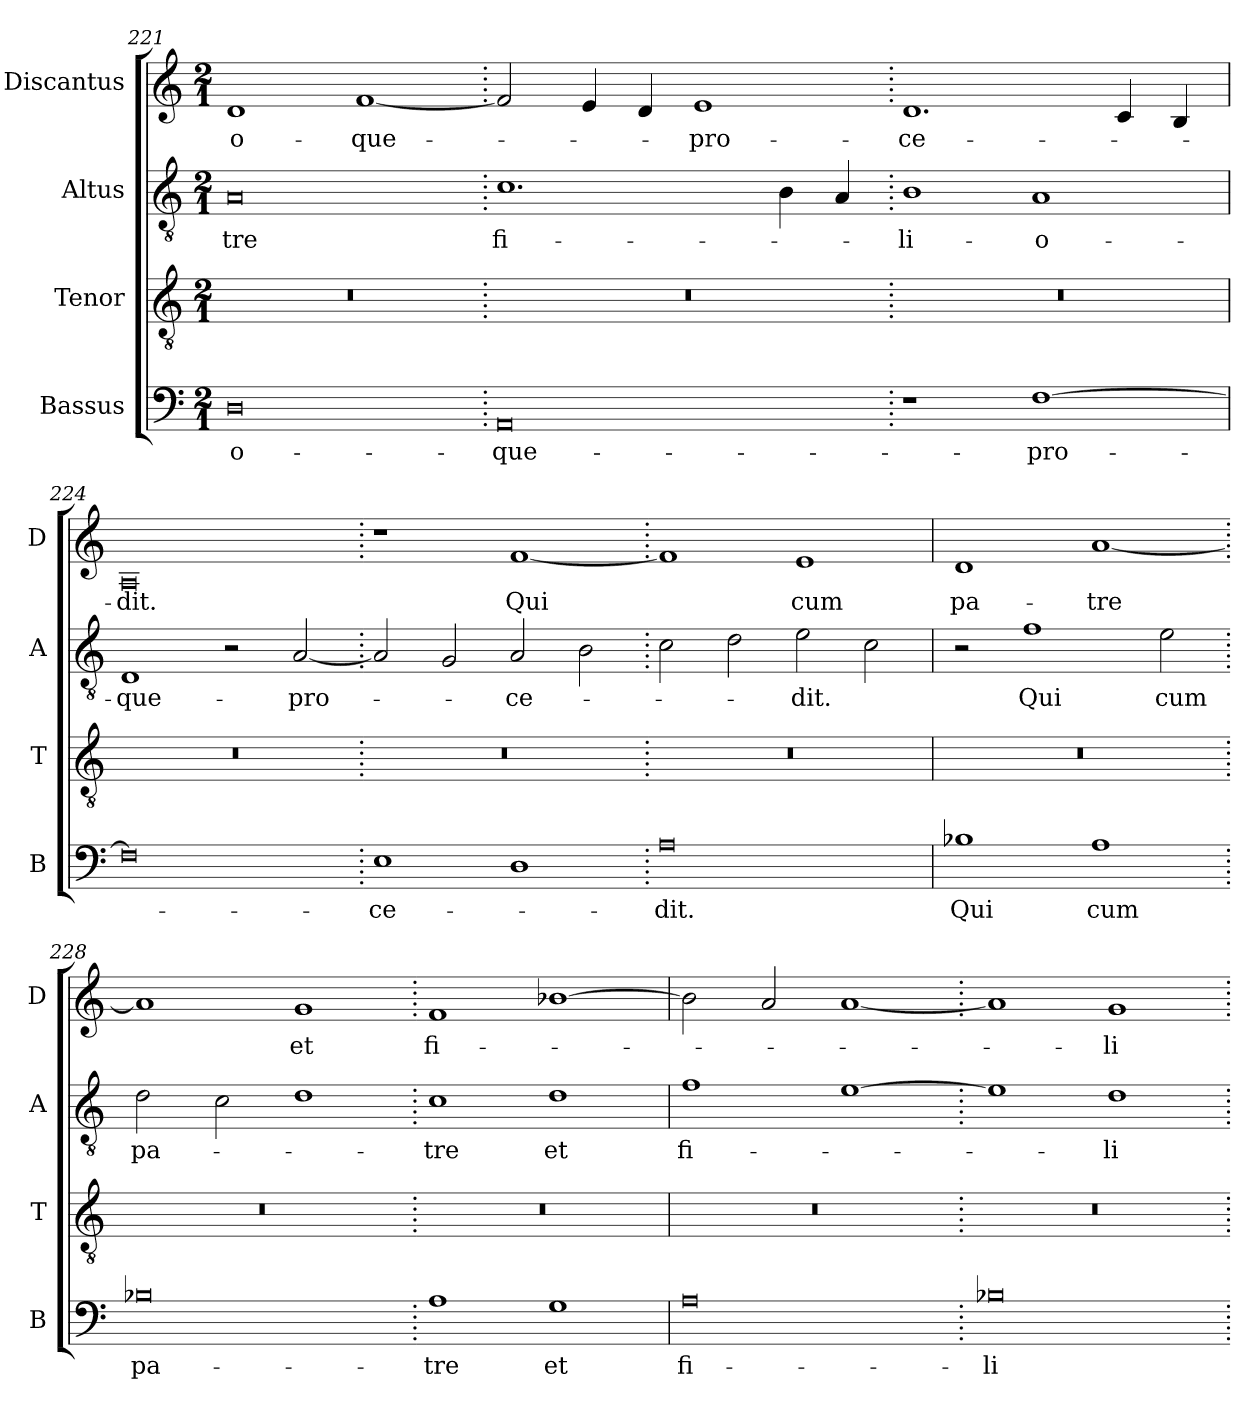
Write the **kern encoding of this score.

**kern	**text	**kern	**kern	**text	**kern	**text
*part4	*part4	*part3	*part2	*part2	*part1	*part1
*staff4	*staff4	*staff3	*staff2	*staff2	*staff1	*staff1
*I"Bassus	*	*I"Tenor	*I"Altus	*	*I"Discantus	*
*I'B	*	*I'T	*I'A	*	*I'D	*
*clefF4	*	*clefGv2	*clefGv2	*	*clefG2	*
*k[]	*	*k[]	*k[]	*	*k[]	*
*M2/1	*	*M2/1	*M2/1	*	*M2/1	*
=221	=221	=221	=221	=221	=221	=221
0D	-o-	0r	0A	-tre	1d	-o-
.	.	.	.	.	[1f	-que-
=222.	=222.	=222.	=222.	=222.	=222.	=222.
0AA	-que-	0r	1.c	fi-	2f]	.
.	.	.	.	.	4e	.
.	.	.	.	.	4d	.
.	.	.	.	.	1e	-pro-
.	.	.	4B	.	.	.
.	.	.	4A	.	.	.
=223.	=223.	=223.	=223.	=223.	=223.	=223.
1r	.	0r	1B	-li-	1.d	-ce-
[1F	-pro-	.	1A	-o-	.	.
.	.	.	.	.	4c	.
.	.	.	.	.	4B	.
=224	=224	=224	=224	=224	=224	=224
0F]	.	0r	1D	-que-	0A	-dit.
.	.	.	2r	.	.	.
.	.	.	[2A	-pro-	.	.
=225.	=225.	=225.	=225.	=225.	=225.	=225.
1E	-ce-	0r	2A]	.	1r	.
.	.	.	2G	.	.	.
1D	.	.	2A	-ce-	[1f	Qui
.	.	.	2B	.	.	.
=226.	=226.	=226.	=226.	=226.	=226.	=226.
0A	-dit.	0r	2c	.	1f]	.
.	.	.	2d	.	.	.
.	.	.	2e	-dit.	1e	cum
.	.	.	2c	.	.	.
=227	=227	=227	=227	=227	=227	=227
1B-X	Qui	0r	2r	.	1d	pa-
.	.	.	1f	Qui	.	.
1A	cum	.	.	.	[1a	-tre
.	.	.	2e	cum	.	.
=228.	=228.	=228.	=228.	=228.	=228.	=228.
0B-X	pa-	0r	2d	pa-	1a]	.
.	.	.	2c	.	.	.
.	.	.	1d	.	1g	et
=229.	=229.	=229.	=229.	=229.	=229.	=229.
1A	-tre	0r	1c	-tre	1f	fi-
1G	et	.	1d	et	[1b-X	.
=230	=230	=230	=230	=230	=230	=230
0A	fi-	0r	1f	fi-	2b-]	.
.	.	.	.	.	2a	.
.	.	.	[1e	.	[1a	.
=231.	=231.	=231.	=231.	=231.	=231.	=231.
0B-X	-li-	0r	1e]	.	1a]	.
.	.	.	1d	-li-	1g	-li-
=.	=.	=.	=.	=.	=.	=.
*-	*-	*-	*-	*-	*-	*-
